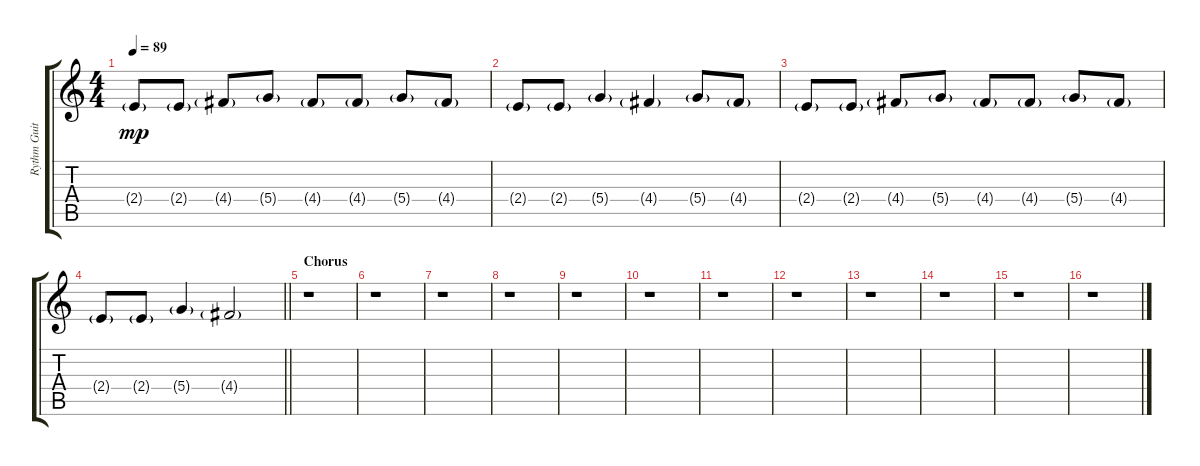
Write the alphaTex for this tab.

\track ("Rythm Guitar" "Rythm Guit") {instrument electricguitarclean}
\staff {score tabs}
\tuning (E4 B3 G3 D3 A2 E2) {hide}
\ts (4 4)
\tempo 89
\clef g2
\ks c
2.4{g}.8{dy mp} 2.4{g}.8 4.4{g}.8 5.4{g}.8 4.4{g}.8 4.4{g}.8 5.4{g}.8 4.4{g}.8 |
2.4{g}.8 2.4{g}.8 5.4{g}.4 4.4{g}.4 5.4{g}.8 4.4{g}.8 |
2.4{g}.8 2.4{g}.8 4.4{g}.8 5.4{g}.8 4.4{g}.8 4.4{g}.8 5.4{g}.8 4.4{g}.8 |
\barLineRight lightlight
2.4{g}.8 2.4{g}.8 5.4{g}.4 4.4{g}.2 |
\section ("" "Chorus")
r.1 |
r.1 |
r.1 |
r.1 |
r.1 |
r.1 |
r.1 |
r.1 |
r.1 |
r.1 |
r.1 |
r.1
